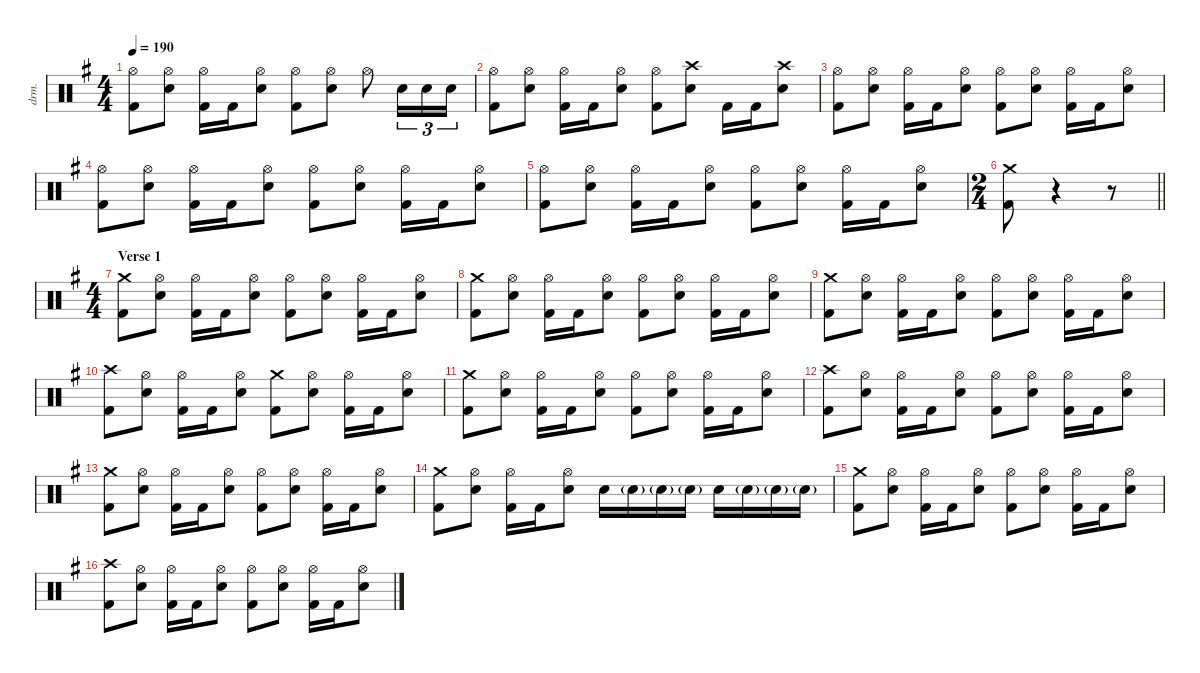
\defaultSystemsLayout 4
\hideDynamics
\bracketExtendMode nobrackets
\otherSystemsTrackNameOrientation horizontal
\track ("Drums" "drm.") {instrument percussion}
\staff {score}
\articulation defaults
\ts (4 4)
\tempo 190
\clef neutral
\ks eminor
("Hi-Hat (open)"{acc forcenatural} "Kick (hit) 2"{acc forcenatural}).8{dy f} ("Hi-Hat (open)"{acc forcenatural} "Snare (hit) 2"{acc forcenatural}).8 ("Hi-Hat (open)"{acc forcenatural} "Kick (hit) 2"{acc forcenatural}).16 "Kick (hit) 2"{acc forcenatural}.16 ("Hi-Hat (open)"{acc forcenatural} "Snare (hit) 2"{acc forcenatural}).8 ("Hi-Hat (open)"{acc forcenatural} "Kick (hit) 2"{acc forcenatural}).8 ("Hi-Hat (open)"{acc forcenatural} "Snare (hit) 2"{acc forcenatural}).8 "Hi-Hat (open)"{acc forcenatural}.8 "Snare (hit) 2"{acc forcenatural}.16{tu (3 2)} "Snare (hit) 2"{acc forcenatural}.16{tu (3 2)} "Snare (hit) 2"{acc forcenatural}.16{tu (3 2)} |
("Hi-Hat (open)"{acc forcenatural} "Kick (hit) 2"{acc forcenatural}).8 ("Hi-Hat (open)"{acc forcenatural} "Snare (hit) 2"{acc forcenatural}).8 ("Hi-Hat (open)"{acc forcenatural} "Kick (hit) 2"{acc forcenatural}).16 "Kick (hit) 2"{acc forcenatural}.16 ("Hi-Hat (open)"{acc forcenatural} "Snare (hit) 2"{acc forcenatural}).8 ("Hi-Hat (open)"{acc forcenatural} "Kick (hit) 2"{acc forcenatural}).8 ("Crash high (hit)"{acc forcenatural} "Snare (hit) 2"{acc forcenatural}).8 "Kick (hit) 2"{acc forcenatural}.16 "Kick (hit) 2"{acc forcenatural}.16 ("Crash high (hit)"{acc forcenatural} "Snare (hit) 2"{acc forcenatural}).8 |
("Hi-Hat (open)"{acc forcenatural} "Kick (hit) 2"{acc forcenatural}).8 ("Hi-Hat (open)"{acc forcenatural} "Snare (hit) 2"{acc forcenatural}).8 ("Hi-Hat (open)"{acc forcenatural} "Kick (hit) 2"{acc forcenatural}).16 "Kick (hit) 2"{acc forcenatural}.16 ("Hi-Hat (open)"{acc forcenatural} "Snare (hit) 2"{acc forcenatural}).8 ("Hi-Hat (open)"{acc forcenatural} "Kick (hit) 2"{acc forcenatural}).8 ("Hi-Hat (open)"{acc forcenatural} "Snare (hit) 2"{acc forcenatural}).8 ("Hi-Hat (open)"{acc forcenatural} "Kick (hit) 2"{acc forcenatural}).16 "Kick (hit) 2"{acc forcenatural}.16 ("Hi-Hat (open)"{acc forcenatural} "Snare (hit) 2"{acc forcenatural}).8 |
("Hi-Hat (open)"{acc forcenatural} "Kick (hit) 2"{acc forcenatural}).8 ("Hi-Hat (open)"{acc forcenatural} "Snare (hit) 2"{acc forcenatural}).8 ("Hi-Hat (open)"{acc forcenatural} "Kick (hit) 2"{acc forcenatural}).16 "Kick (hit) 2"{acc forcenatural}.16 ("Hi-Hat (open)"{acc forcenatural} "Snare (hit) 2"{acc forcenatural}).8 ("Hi-Hat (open)"{acc forcenatural} "Kick (hit) 2"{acc forcenatural}).8 ("Hi-Hat (open)"{acc forcenatural} "Snare (hit) 2"{acc forcenatural}).8 ("Hi-Hat (open)"{acc forcenatural} "Kick (hit) 2"{acc forcenatural}).16 "Kick (hit) 2"{acc forcenatural}.16 ("Hi-Hat (open)"{acc forcenatural} "Snare (hit) 2"{acc forcenatural}).8 |
("Hi-Hat (open)"{acc forcenatural} "Kick (hit) 2"{acc forcenatural}).8 ("Hi-Hat (open)"{acc forcenatural} "Snare (hit) 2"{acc forcenatural}).8 ("Hi-Hat (open)"{acc forcenatural} "Kick (hit) 2"{acc forcenatural}).16 "Kick (hit) 2"{acc forcenatural}.16 ("Hi-Hat (open)"{acc forcenatural} "Snare (hit) 2"{acc forcenatural}).8 ("Hi-Hat (open)"{acc forcenatural} "Kick (hit) 2"{acc forcenatural}).8 ("Hi-Hat (open)"{acc forcenatural} "Snare (hit) 2"{acc forcenatural}).8 ("Hi-Hat (open)"{acc forcenatural} "Kick (hit) 2"{acc forcenatural}).16 "Kick (hit) 2"{acc forcenatural}.16 ("Hi-Hat (open)"{acc forcenatural} "Snare (hit) 2"{acc forcenatural}).8 |
\ts (2 4)
\beaming (8 2 2)
\barLineRight lightlight
("Crash medium (hit)"{acc forcenatural} "Kick (hit) 2"{acc forcenatural}).8 r.4 r.8 |
\ts (4 4)
\beaming (8 2 2 2 2)
\section ("" "Verse 1")
("Crash medium (hit)"{acc forcenatural} "Kick (hit) 2"{acc forcenatural}).8 ("Hi-Hat (open)"{acc forcenatural} "Snare (hit) 2"{acc forcenatural}).8 ("Hi-Hat (open)"{acc forcenatural} "Kick (hit) 2"{acc forcenatural}).16 "Kick (hit) 2"{acc forcenatural}.16 ("Hi-Hat (open)"{acc forcenatural} "Snare (hit) 2"{acc forcenatural}).8 ("Hi-Hat (open)"{acc forcenatural} "Kick (hit) 2"{acc forcenatural}).8 ("Hi-Hat (open)"{acc forcenatural} "Snare (hit) 2"{acc forcenatural}).8 ("Hi-Hat (open)"{acc forcenatural} "Kick (hit) 2"{acc forcenatural}).16 "Kick (hit) 2"{acc forcenatural}.16 ("Hi-Hat (open)"{acc forcenatural} "Snare (hit) 2"{acc forcenatural}).8 |
("Crash medium (hit)"{acc forcenatural} "Kick (hit) 2"{acc forcenatural}).8 ("Hi-Hat (open)"{acc forcenatural} "Snare (hit) 2"{acc forcenatural}).8 ("Hi-Hat (open)"{acc forcenatural} "Kick (hit) 2"{acc forcenatural}).16 "Kick (hit) 2"{acc forcenatural}.16 ("Hi-Hat (open)"{acc forcenatural} "Snare (hit) 2"{acc forcenatural}).8 ("Hi-Hat (open)"{acc forcenatural} "Kick (hit) 2"{acc forcenatural}).8 ("Hi-Hat (open)"{acc forcenatural} "Snare (hit) 2"{acc forcenatural}).8 ("Hi-Hat (open)"{acc forcenatural} "Kick (hit) 2"{acc forcenatural}).16 "Kick (hit) 2"{acc forcenatural}.16 ("Hi-Hat (open)"{acc forcenatural} "Snare (hit) 2"{acc forcenatural}).8 |
("Crash medium (hit)"{acc forcenatural} "Kick (hit) 2"{acc forcenatural}).8 ("Hi-Hat (open)"{acc forcenatural} "Snare (hit) 2"{acc forcenatural}).8 ("Hi-Hat (open)"{acc forcenatural} "Kick (hit) 2"{acc forcenatural}).16 "Kick (hit) 2"{acc forcenatural}.16 ("Hi-Hat (open)"{acc forcenatural} "Snare (hit) 2"{acc forcenatural}).8 ("Hi-Hat (open)"{acc forcenatural} "Kick (hit) 2"{acc forcenatural}).8 ("Hi-Hat (open)"{acc forcenatural} "Snare (hit) 2"{acc forcenatural}).8 ("Hi-Hat (open)"{acc forcenatural} "Kick (hit) 2"{acc forcenatural}).16 "Kick (hit) 2"{acc forcenatural}.16 ("Hi-Hat (open)"{acc forcenatural} "Snare (hit) 2"{acc forcenatural}).8 |
("Crash high (hit)"{acc forcenatural} "Kick (hit) 2"{acc forcenatural}).8 ("Hi-Hat (open)"{acc forcenatural} "Snare (hit) 2"{acc forcenatural}).8 ("Hi-Hat (open)"{acc forcenatural} "Kick (hit) 2"{acc forcenatural}).16 "Kick (hit) 2"{acc forcenatural}.16 ("Hi-Hat (open)"{acc forcenatural} "Snare (hit) 2"{acc forcenatural}).8 ("Crash medium (hit)"{acc forcenatural} "Kick (hit) 2"{acc forcenatural}).8 ("Hi-Hat (open)"{acc forcenatural} "Snare (hit) 2"{acc forcenatural}).8 ("Hi-Hat (open)"{acc forcenatural} "Kick (hit) 2"{acc forcenatural}).16 "Kick (hit) 2"{acc forcenatural}.16 ("Hi-Hat (open)"{acc forcenatural} "Snare (hit) 2"{acc forcenatural}).8 |
("Crash medium (hit)"{acc forcenatural} "Kick (hit) 2"{acc forcenatural}).8 ("Hi-Hat (open)"{acc forcenatural} "Snare (hit) 2"{acc forcenatural}).8 ("Hi-Hat (open)"{acc forcenatural} "Kick (hit) 2"{acc forcenatural}).16 "Kick (hit) 2"{acc forcenatural}.16 ("Hi-Hat (open)"{acc forcenatural} "Snare (hit) 2"{acc forcenatural}).8 ("Hi-Hat (open)"{acc forcenatural} "Kick (hit) 2"{acc forcenatural}).8 ("Hi-Hat (open)"{acc forcenatural} "Snare (hit) 2"{acc forcenatural}).8 ("Hi-Hat (open)"{acc forcenatural} "Kick (hit) 2"{acc forcenatural}).16 "Kick (hit) 2"{acc forcenatural}.16 ("Hi-Hat (open)"{acc forcenatural} "Snare (hit) 2"{acc forcenatural}).8 |
("Crash high (hit)"{acc forcenatural} "Kick (hit) 2"{acc forcenatural}).8 ("Hi-Hat (open)"{acc forcenatural} "Snare (hit) 2"{acc forcenatural}).8 ("Hi-Hat (open)"{acc forcenatural} "Kick (hit) 2"{acc forcenatural}).16 "Kick (hit) 2"{acc forcenatural}.16 ("Hi-Hat (open)"{acc forcenatural} "Snare (hit) 2"{acc forcenatural}).8 ("Hi-Hat (open)"{acc forcenatural} "Kick (hit) 2"{acc forcenatural}).8 ("Hi-Hat (open)"{acc forcenatural} "Snare (hit) 2"{acc forcenatural}).8 ("Hi-Hat (open)"{acc forcenatural} "Kick (hit) 2"{acc forcenatural}).16 "Kick (hit) 2"{acc forcenatural}.16 ("Hi-Hat (open)"{acc forcenatural} "Snare (hit) 2"{acc forcenatural}).8 |
("Crash medium (hit)"{acc forcenatural} "Kick (hit) 2"{acc forcenatural}).8 ("Hi-Hat (open)"{acc forcenatural} "Snare (hit) 2"{acc forcenatural}).8 ("Hi-Hat (open)"{acc forcenatural} "Kick (hit) 2"{acc forcenatural}).16 "Kick (hit) 2"{acc forcenatural}.16 ("Hi-Hat (open)"{acc forcenatural} "Snare (hit) 2"{acc forcenatural}).8 ("Hi-Hat (open)"{acc forcenatural} "Kick (hit) 2"{acc forcenatural}).8 ("Hi-Hat (open)"{acc forcenatural} "Snare (hit) 2"{acc forcenatural}).8 ("Hi-Hat (open)"{acc forcenatural} "Kick (hit) 2"{acc forcenatural}).16 "Kick (hit) 2"{acc forcenatural}.16 ("Hi-Hat (open)"{acc forcenatural} "Snare (hit) 2"{acc forcenatural}).8 |
("Crash medium (hit)"{acc forcenatural} "Kick (hit) 2"{acc forcenatural}).8 ("Hi-Hat (open)"{acc forcenatural} "Snare (hit) 2"{acc forcenatural}).8 ("Hi-Hat (open)"{acc forcenatural} "Kick (hit) 2"{acc forcenatural}).16 "Kick (hit) 2"{acc forcenatural}.16 ("Hi-Hat (open)"{acc forcenatural} "Snare (hit) 2"{acc forcenatural}).8 "Snare (hit) 2"{acc forcenatural}.16 "Snare (hit) 2"{g acc forcenatural}.16{dy mf} "Snare (hit) 2"{g acc forcenatural}.16 "Snare (hit) 2"{g acc forcenatural}.16 "Snare (hit) 2"{acc forcenatural}.16{dy f} "Snare (hit) 2"{g acc forcenatural}.16{dy mf} "Snare (hit) 2"{g acc forcenatural}.16 "Snare (hit) 2"{g acc forcenatural}.16 |
("Crash medium (hit)"{acc forcenatural} "Kick (hit) 2"{acc forcenatural}).8{dy f} ("Hi-Hat (open)"{acc forcenatural} "Snare (hit) 2"{acc forcenatural}).8 ("Hi-Hat (open)"{acc forcenatural} "Kick (hit) 2"{acc forcenatural}).16 "Kick (hit) 2"{acc forcenatural}.16 ("Hi-Hat (open)"{acc forcenatural} "Snare (hit) 2"{acc forcenatural}).8 ("Hi-Hat (open)"{acc forcenatural} "Kick (hit) 2"{acc forcenatural}).8 ("Hi-Hat (open)"{acc forcenatural} "Snare (hit) 2"{acc forcenatural}).8 ("Hi-Hat (open)"{acc forcenatural} "Kick (hit) 2"{acc forcenatural}).16 "Kick (hit) 2"{acc forcenatural}.16 ("Hi-Hat (open)"{acc forcenatural} "Snare (hit) 2"{acc forcenatural}).8 |
("Crash high (hit)"{acc forcenatural} "Kick (hit) 2"{acc forcenatural}).8 ("Hi-Hat (open)"{acc forcenatural} "Snare (hit) 2"{acc forcenatural}).8 ("Hi-Hat (open)"{acc forcenatural} "Kick (hit) 2"{acc forcenatural}).16 "Kick (hit) 2"{acc forcenatural}.16 ("Hi-Hat (open)"{acc forcenatural} "Snare (hit) 2"{acc forcenatural}).8 ("Hi-Hat (open)"{acc forcenatural} "Kick (hit) 2"{acc forcenatural}).8 ("Hi-Hat (open)"{acc forcenatural} "Snare (hit) 2"{acc forcenatural}).8 ("Hi-Hat (open)"{acc forcenatural} "Kick (hit) 2"{acc forcenatural}).16 "Kick (hit) 2"{acc forcenatural}.16 ("Hi-Hat (open)"{acc forcenatural} "Snare (hit) 2"{acc forcenatural}).8
